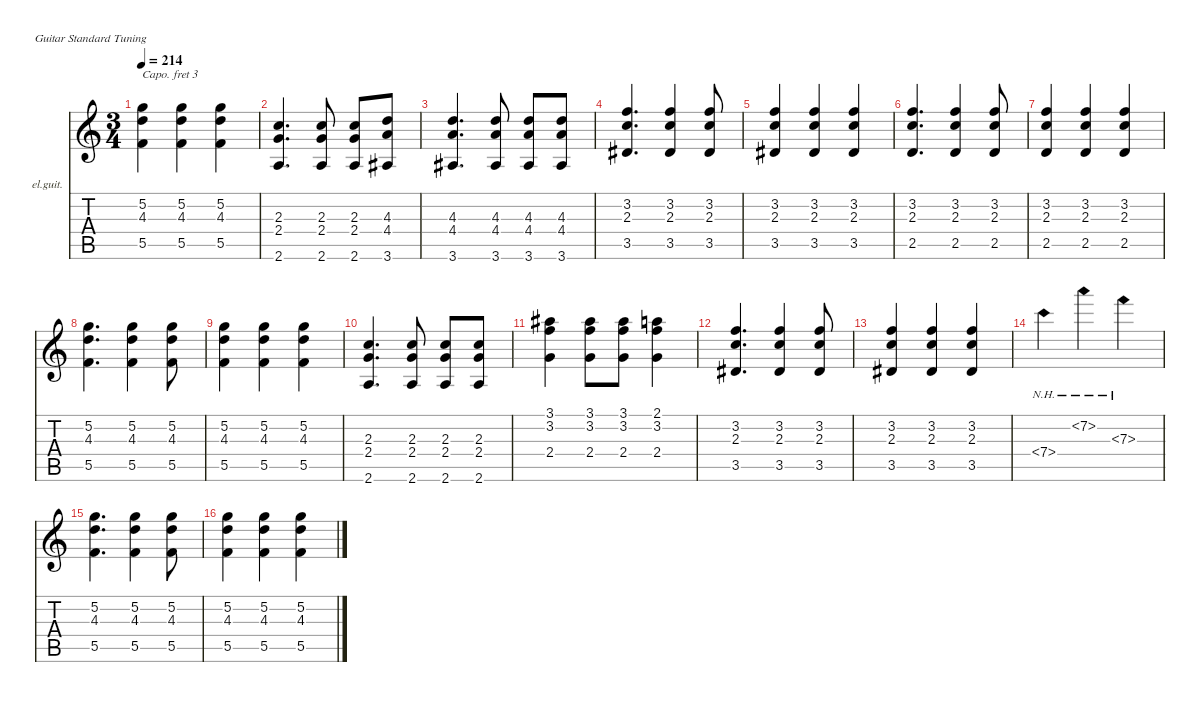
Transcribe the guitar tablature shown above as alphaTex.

\hideDynamics
\bracketExtendMode nobrackets
\firstSystemTrackNameOrientation horizontal
\otherSystemsTrackNameOrientation horizontal
\track ("Clean Guitar" "el.guit.") {instrument electricguitarclean}
\staff {score tabs}
\capo 3
\tuning (E4 B3 G3 D3 A2 E2)
\ts (3 4)
\tempo 214
\clef g2
\ks aminor
(5.2 4.3 5.5).4{dy mf beam Down} (5.2 4.3 5.5).4{beam Down} (5.2 4.3 5.5).4{beam Down} |
(2.6 2.4 2.3).4{d beam Up} (2.3 2.6 2.4).8{beam Up} (2.3 2.6 2.4).8{beam Up} (4.3 3.6{acc #} 4.4).8{beam Up} |
(4.3 4.4 3.6{acc #}).4{d beam Up} (4.3 4.4 3.6{acc #}).8{beam Up} (4.3 4.4 3.6{acc #}).8{beam Up} (4.3 4.4 3.6{acc #}).8{beam Up} |
(3.5{acc #} 2.3 3.2).4{d beam Up} (3.2 2.3 3.5{acc #}).4{beam Up} (3.2 2.3 3.5{acc #}).8{beam Up} |
(3.2 2.3 3.5{acc #}).4{beam Up} (3.2 2.3 3.5{acc #}).4{beam Up} (3.2 2.3 3.5{acc #}).4{beam Up} |
(2.5 2.3 3.2).4{d beam Up} (3.2 2.3 2.5).4{beam Up} (3.2 2.3 2.5).8{beam Up} |
(3.2 2.3 2.5).4{beam Up} (3.2 2.3 2.5).4{beam Up} (3.2 2.3 2.5).4{beam Up} |
(5.5 4.3 5.2).4{d beam Down} (5.2 4.3 5.5).4{beam Down} (5.2 4.3 5.5).8{beam Down} |
(5.2 4.3 5.5).4{beam Down} (5.2 4.3 5.5).4{beam Down} (5.2 4.3 5.5).4{beam Down} |
(2.6 2.4 2.3).4{d beam Up} (2.3 2.6 2.4).8{beam Up} (2.3 2.6 2.4).8{beam Up} (2.4 2.3 2.6).8{beam Up} |
(2.4 3.2 3.1{acc #}).4{beam Down} (3.1{acc #} 3.2 2.4).8{beam Down} (3.1{acc #} 3.2 2.4).8{beam Down} (2.1 3.2 2.4).4{beam Down} |
(3.5{acc #} 2.3 3.2).4{d beam Up} (3.2 2.3 3.5{acc #}).4{beam Up} (3.2 2.3 3.5{acc #}).8{beam Up} |
(3.2 2.3 3.5{acc #}).4{beam Up} (3.2 2.3 3.5{acc #}).4{beam Up} (3.2 2.3 3.5{acc #}).4{beam Up} |
7.4{nh}.4{beam Down} 7.2{nh}.4{beam Down} 7.3{nh}.4{beam Down} |
(5.5 4.3 5.2).4{d beam Down} (5.2 4.3 5.5).4{beam Down} (5.2 4.3 5.5).8{beam Down} |
(5.2 4.3 5.5).4{beam Down} (5.2 4.3 5.5).4{beam Down} (5.2 4.3 5.5).4{beam Down}
